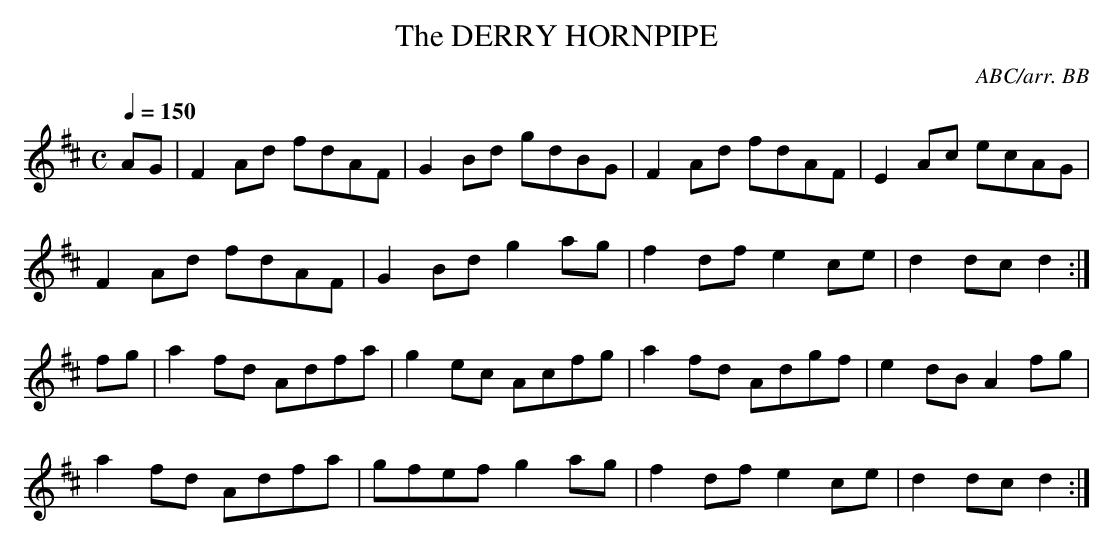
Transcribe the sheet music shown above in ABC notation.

X:1
T:DERRY HORNPIPE, The
C:ABC/arr. BB
M:C
L:1/8
Q:1/4=150
K:D
AG|F2Ad fdAF|G2Bd gdBG|F2Ad fdAF|E2Ac ecAG|
F2Ad fdAF|G2Bd g2ag|f2df e2ce|d2dc d2 :|
fg|a2fd Adfa|g2ec Acfg|a2fd Adgf|e2dB A2fg|
a2fd Adfa|gfef g2ag|f2df e2ce|d2dc d2 :|
